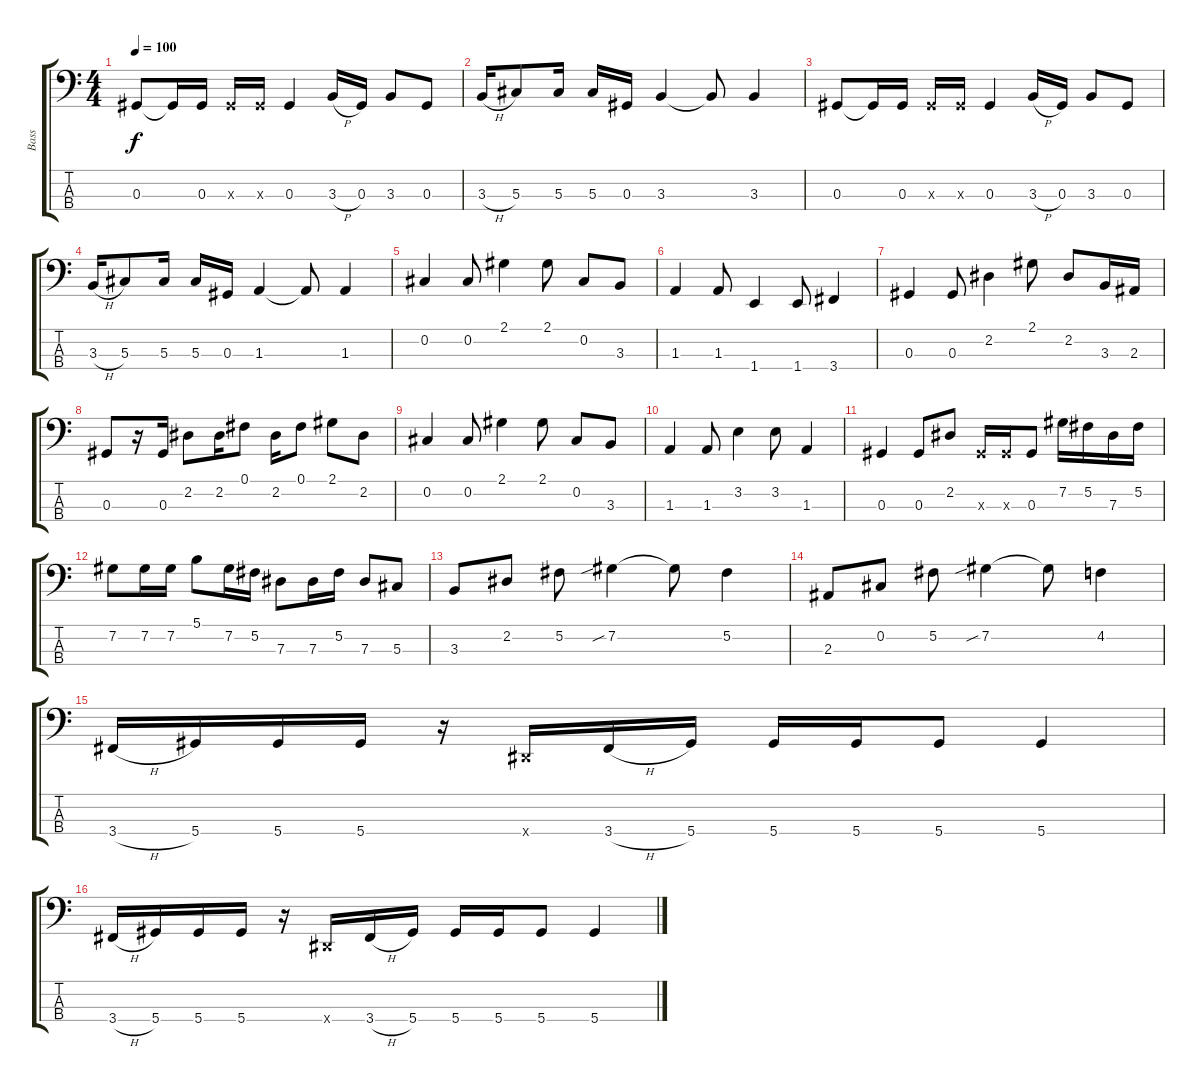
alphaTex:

\track ("Bass" "Bass") {instrument electricbassfinger}
\staff {score tabs}
\tuning (Gb2 Db2 Ab1 Eb1) {hide}
\ts (4 4)
\tempo 100
\clef f4
\ks c
0.3.8{dy f} 0.3{t}.16 0.3.16 0.3{x}.16 0.3{x}.16 0.3.4 3.3{h}.16 0.3.16 3.3.8 0.3.8 |
3.3{h}.16 5.3.8 5.3.16 5.3.16 0.3.16 3.3.4 3.3{t}.8 3.3.4 |
0.3.8 0.3{t}.16 0.3.16 0.3{x}.16 0.3{x}.16 0.3.4 3.3{h}.16 0.3.16 3.3.8 0.3.8 |
3.3{h}.16 5.3.8 5.3.16 5.3.16 0.3.16 1.3.4 1.3{t}.8 1.3.4 |
0.2.4 0.2.8 2.1.4 2.1.8 0.2.8 3.3.8 |
1.3.4 1.3.8 1.4.4 1.4.8 3.4.4 |
0.3.4 0.3.8 2.2.4 2.1.8 2.2.8 3.3.16 2.3.16 |
0.3.8 r.16 0.3.16 2.2.8 2.2.16 0.1.8 2.2.16 0.1.8 2.1.8 2.2.8 |
0.2.4 0.2.8 2.1.4 2.1.8 0.2.8 3.3.8 |
1.3.4 1.3.8 3.2.4 3.2.8 1.3.4 |
0.3.4 0.3.8 2.2.8 0.3{x}.16 0.3{x}.16 0.3.8 7.2.16 5.2.16 7.3.16 5.2.16 |
7.2.8 7.2.16 7.2.16 5.1.8 7.2.16 5.2.16 7.3.8 7.3.16 5.2.16 7.3.8 5.3.8 |
3.3.8 2.2.8 5.2.8 7.2{sib}.4 7.2{t}.8 5.2.4 |
2.3.8 0.2.8 5.2.8 7.2{sib}.4 7.2{t}.8 4.2.4 |
3.4{h}.16 5.4.16 5.4.16 5.4.16 r.16 0.4{x}.16 3.4{h}.16 5.4.16 5.4.16 5.4.16 5.4.8 5.4.4 |
3.4{h}.16 5.4.16 5.4.16 5.4.16 r.16 0.4{x}.16 3.4{h}.16 5.4.16 5.4.16 5.4.16 5.4.8 5.4.4
